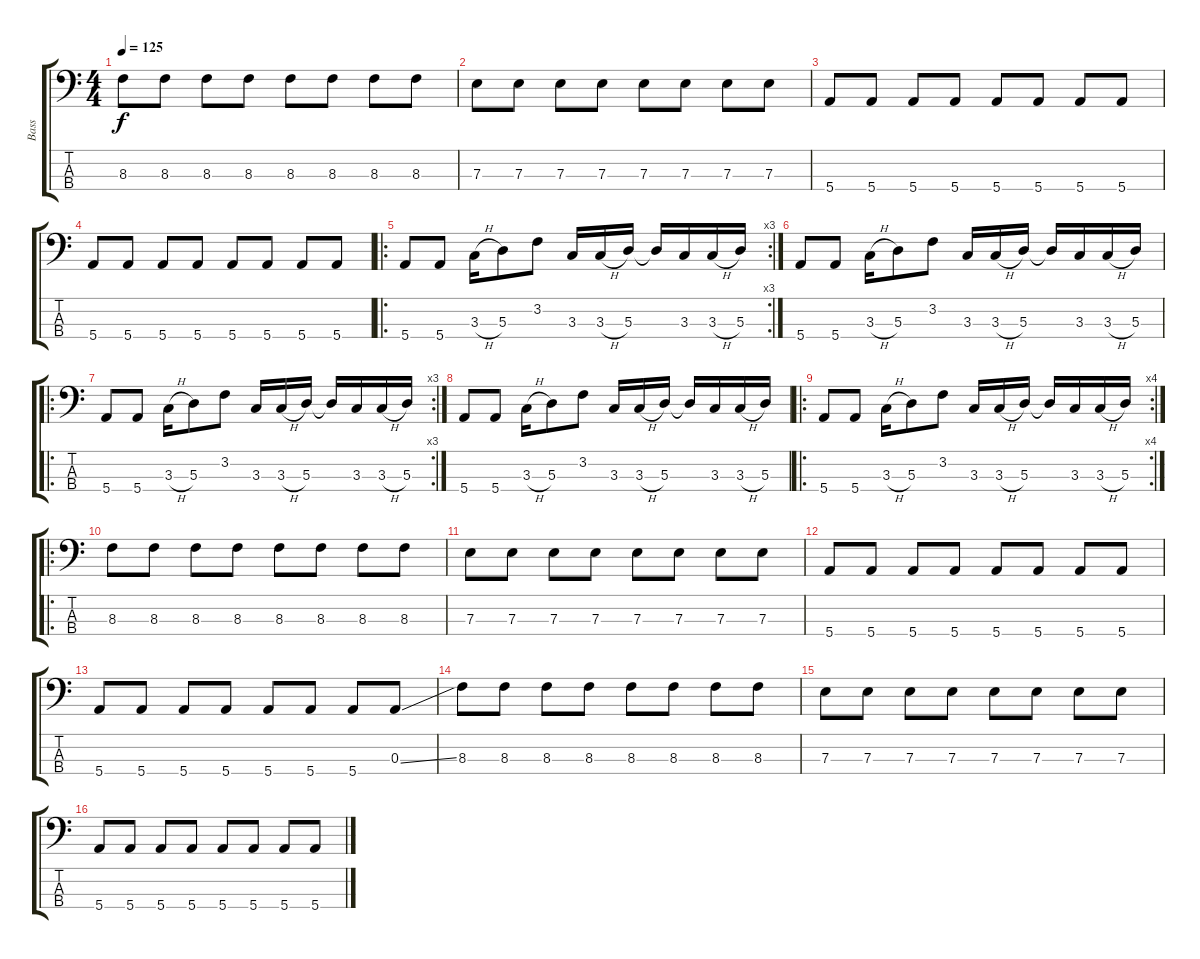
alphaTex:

\track ("Bass" "Bass") {instrument electricbassfinger}
\staff {score tabs}
\tuning (G2 D2 A1 E1) {hide}
\ts (4 4)
\tempo 125
\clef f4
\ks c
8.3.8{dy f} 8.3.8 8.3.8 8.3.8 8.3.8 8.3.8 8.3.8 8.3.8 |
7.3.8 7.3.8 7.3.8 7.3.8 7.3.8 7.3.8 7.3.8 7.3.8 |
5.4.8 5.4.8 5.4.8 5.4.8 5.4.8 5.4.8 5.4.8 5.4.8 |
5.4.8 5.4.8 5.4.8 5.4.8 5.4.8 5.4.8 5.4.8 5.4.8 |
\ro
\rc 3
5.4.8{instrument slapbass2} 5.4.8 3.3{h}.16 5.3.8 3.2.8 3.3.16 3.3{h}.16 5.3.16 5.3{t}.16 3.3.16 3.3{h}.16 5.3.16 |
5.4.8{instrument slapbass2} 5.4.8 3.3{h}.16 5.3.8 3.2.8 3.3.16 3.3{h}.16 5.3.16 5.3{t}.16 3.3.16 3.3{h}.16 5.3.16 |
\ro
\rc 3
5.4.8{instrument slapbass2} 5.4.8 3.3{h}.16 5.3.8 3.2.8 3.3.16 3.3{h}.16 5.3.16 5.3{t}.16 3.3.16 3.3{h}.16 5.3.16 |
5.4.8{instrument slapbass2} 5.4.8 3.3{h}.16 5.3.8 3.2.8 3.3.16 3.3{h}.16 5.3.16 5.3{t}.16 3.3.16 3.3{h}.16 5.3.16 |
\ro
\rc 4
5.4.8{instrument slapbass2} 5.4.8 3.3{h}.16 5.3.8 3.2.8 3.3.16 3.3{h}.16 5.3.16 5.3{t}.16 3.3.16 3.3{h}.16 5.3.16 |
\ro
8.3.8 8.3.8 8.3.8 8.3.8 8.3.8 8.3.8 8.3.8 8.3.8 |
7.3.8 7.3.8 7.3.8 7.3.8 7.3.8 7.3.8 7.3.8 7.3.8 |
5.4.8 5.4.8 5.4.8 5.4.8 5.4.8 5.4.8 5.4.8 5.4.8 |
5.4.8 5.4.8 5.4.8 5.4.8 5.4.8 5.4.8 5.4.8 0.3{ss}.8 |
8.3.8 8.3.8 8.3.8 8.3.8 8.3.8 8.3.8 8.3.8 8.3.8 |
7.3.8 7.3.8 7.3.8 7.3.8 7.3.8 7.3.8 7.3.8 7.3.8 |
5.4.8 5.4.8 5.4.8 5.4.8 5.4.8 5.4.8 5.4.8 5.4.8
